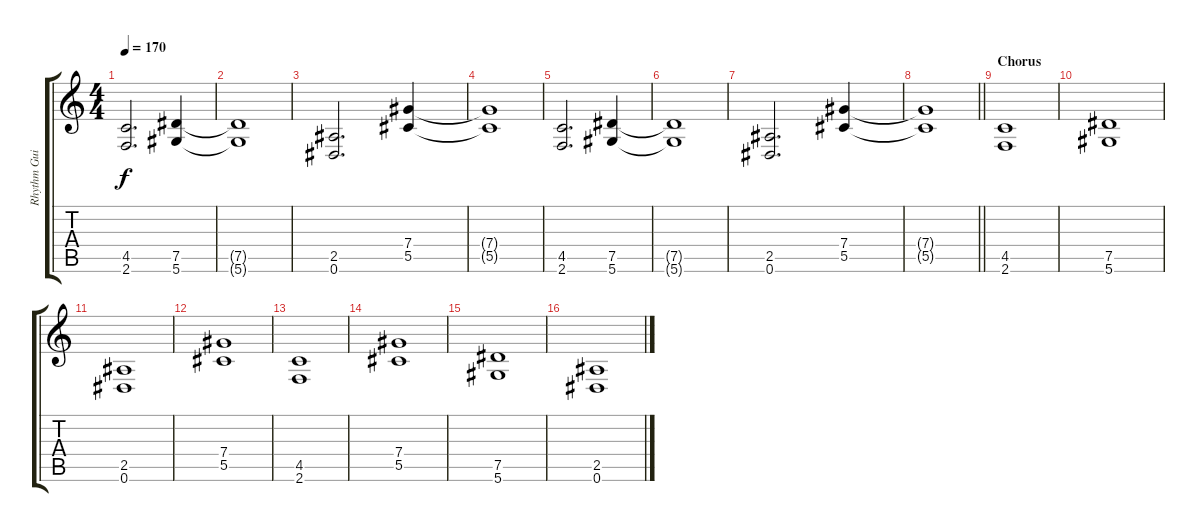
\track ("Rhythm Guitar" "Rhythm Gui") {instrument distortionguitar}
\staff {score tabs}
\tuning (Eb4 Bb3 Gb3 Db3 Ab2 Eb2) {hide}
\ts (4 4)
\tempo 170
\clef g2
\ks c
(4.5 2.6).2{d dy f} (7.5 5.6).4 |
(7.5{t} 5.6{t}).1 |
(2.5 0.6).2{d} (7.4 5.5).4 |
(7.4{t} 5.5{t}).1 |
(4.5 2.6).2{d} (7.5 5.6).4 |
(7.5{t} 5.6{t}).1 |
(2.5 0.6).2{d} (7.4 5.5).4 |
\barLineRight lightlight
(7.4{t} 5.5{t}).1 |
\section ("" "Chorus")
(4.5 2.6).1 |
(7.5 5.6).1 |
(2.5 0.6).1 |
(7.4 5.5).1 |
(4.5 2.6).1 |
(7.4 5.5).1 |
(7.5 5.6).1 |
(2.5 0.6).1
